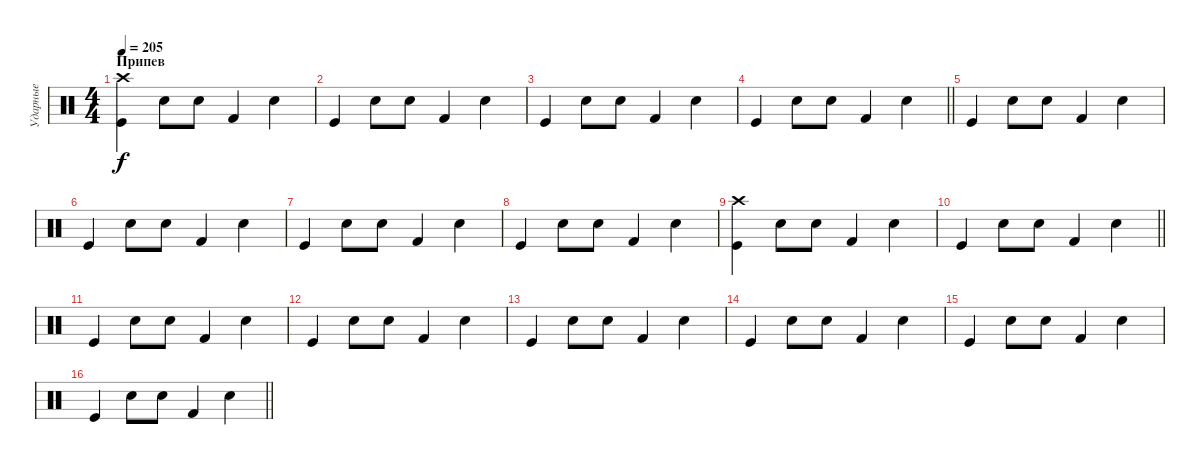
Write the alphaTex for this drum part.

\track ("Ударные" "Ударные") {instrument percussion}
\staff {score}
\articulation defaults
\ts (4 4)
\section ("" "Припев")
\tempo 205
\clef neutral
\ks c
("Kick (hit)" "Crash high (hit)").4{dy f} "Snare (hit) 2".8 "Snare (hit) 2".8 "Kick (hit) 2".4 "Snare (hit) 2".4 |
"Kick (hit)".4 "Snare (hit) 2".8 "Snare (hit) 2".8 "Kick (hit) 2".4 "Snare (hit) 2".4 |
"Kick (hit)".4 "Snare (hit) 2".8 "Snare (hit) 2".8 "Kick (hit) 2".4 "Snare (hit) 2".4 |
\barLineRight lightlight "Kick (hit)".4 "Snare (hit) 2".8 "Snare (hit) 2".8 "Kick (hit) 2".4 "Snare (hit) 2".4
|
"Kick (hit)".4 "Snare (hit) 2".8 "Snare (hit) 2".8 "Kick (hit) 2".4 "Snare (hit) 2".4 |
"Kick (hit)".4 "Snare (hit) 2".8 "Snare (hit) 2".8 "Kick (hit) 2".4 "Snare (hit) 2".4 |
"Kick (hit)".4 "Snare (hit) 2".8 "Snare (hit) 2".8 "Kick (hit) 2".4 "Snare (hit) 2".4 |
"Kick (hit)".4 "Snare (hit) 2".8 "Snare (hit) 2".8 "Kick (hit) 2".4 "Snare (hit) 2".4 |
("Kick (hit)" "Crash high (hit)").4 "Snare (hit) 2".8 "Snare (hit) 2".8 "Kick (hit) 2".4 "Snare (hit) 2".4 |
\barLineRight lightlight "Kick (hit)".4 "Snare (hit) 2".8 "Snare (hit) 2".8 "Kick (hit) 2".4 "Snare (hit) 2".4
|
"Kick (hit)".4 "Snare (hit) 2".8 "Snare (hit) 2".8 "Kick (hit) 2".4 "Snare (hit) 2".4 |
"Kick (hit)".4 "Snare (hit) 2".8 "Snare (hit) 2".8 "Kick (hit) 2".4 "Snare (hit) 2".4 |
"Kick (hit)".4 "Snare (hit) 2".8 "Snare (hit) 2".8 "Kick (hit) 2".4 "Snare (hit) 2".4 |
"Kick (hit)".4 "Snare (hit) 2".8 "Snare (hit) 2".8 "Kick (hit) 2".4 "Snare (hit) 2".4 |
"Kick (hit)".4 "Snare (hit) 2".8 "Snare (hit) 2".8 "Kick (hit) 2".4 "Snare (hit) 2".4 |
\barLineRight lightlight "Kick (hit)".4 "Snare (hit) 2".8 "Snare (hit) 2".8 "Kick (hit) 2".4 "Snare (hit) 2".4
